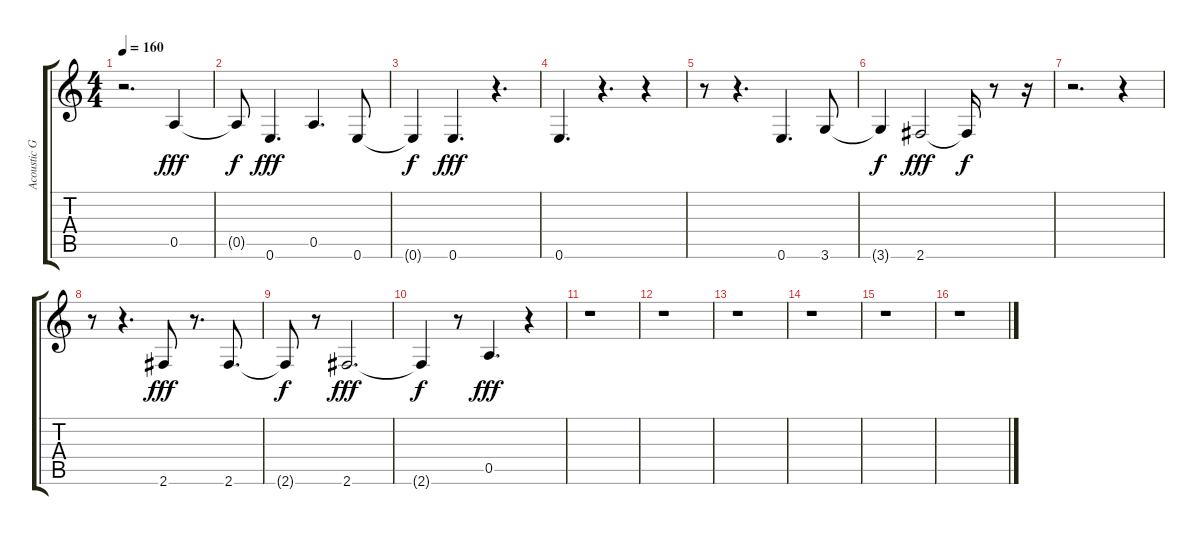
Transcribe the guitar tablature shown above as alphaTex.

\track ("Acoustic Guitar" "Acoustic G") {instrument acousticguitarnylon}
\staff {score tabs}
\tuning (E4 B3 G3 D3 A2 E2) {hide}
\ts (4 4)
\tempo 160
\clef g2
\ks c
r.2{d dy f} 0.5.4{dy fff} |
0.5{t}.8{dy f} 0.6.4{d dy fff} 0.5.4{d} 0.6.8 |
0.6{t}.4{dy f} 0.6.4{d dy fff} r.4{d} |
0.6.4{d} r.4{d} r.4 |
r.8 r.4{d} 0.6.4{d} 3.6.8 |
3.6{t}.4{dy f} 2.6.2{dy fff} 2.6{t}.16{dy f} r.8 r.16 |
r.2{d} r.4 |
r.8 r.4{d} 2.6.8{dy fff} r.8{d} 2.6.8{d} |
2.6{t}.8{dy f} r.8 2.6.2{d dy fff} |
2.6{t}.4{dy f} r.8 0.5.4{d dy fff} r.4 |
r.1 |
r.1 |
r.1 |
r.1 |
r.1 |
r.1
